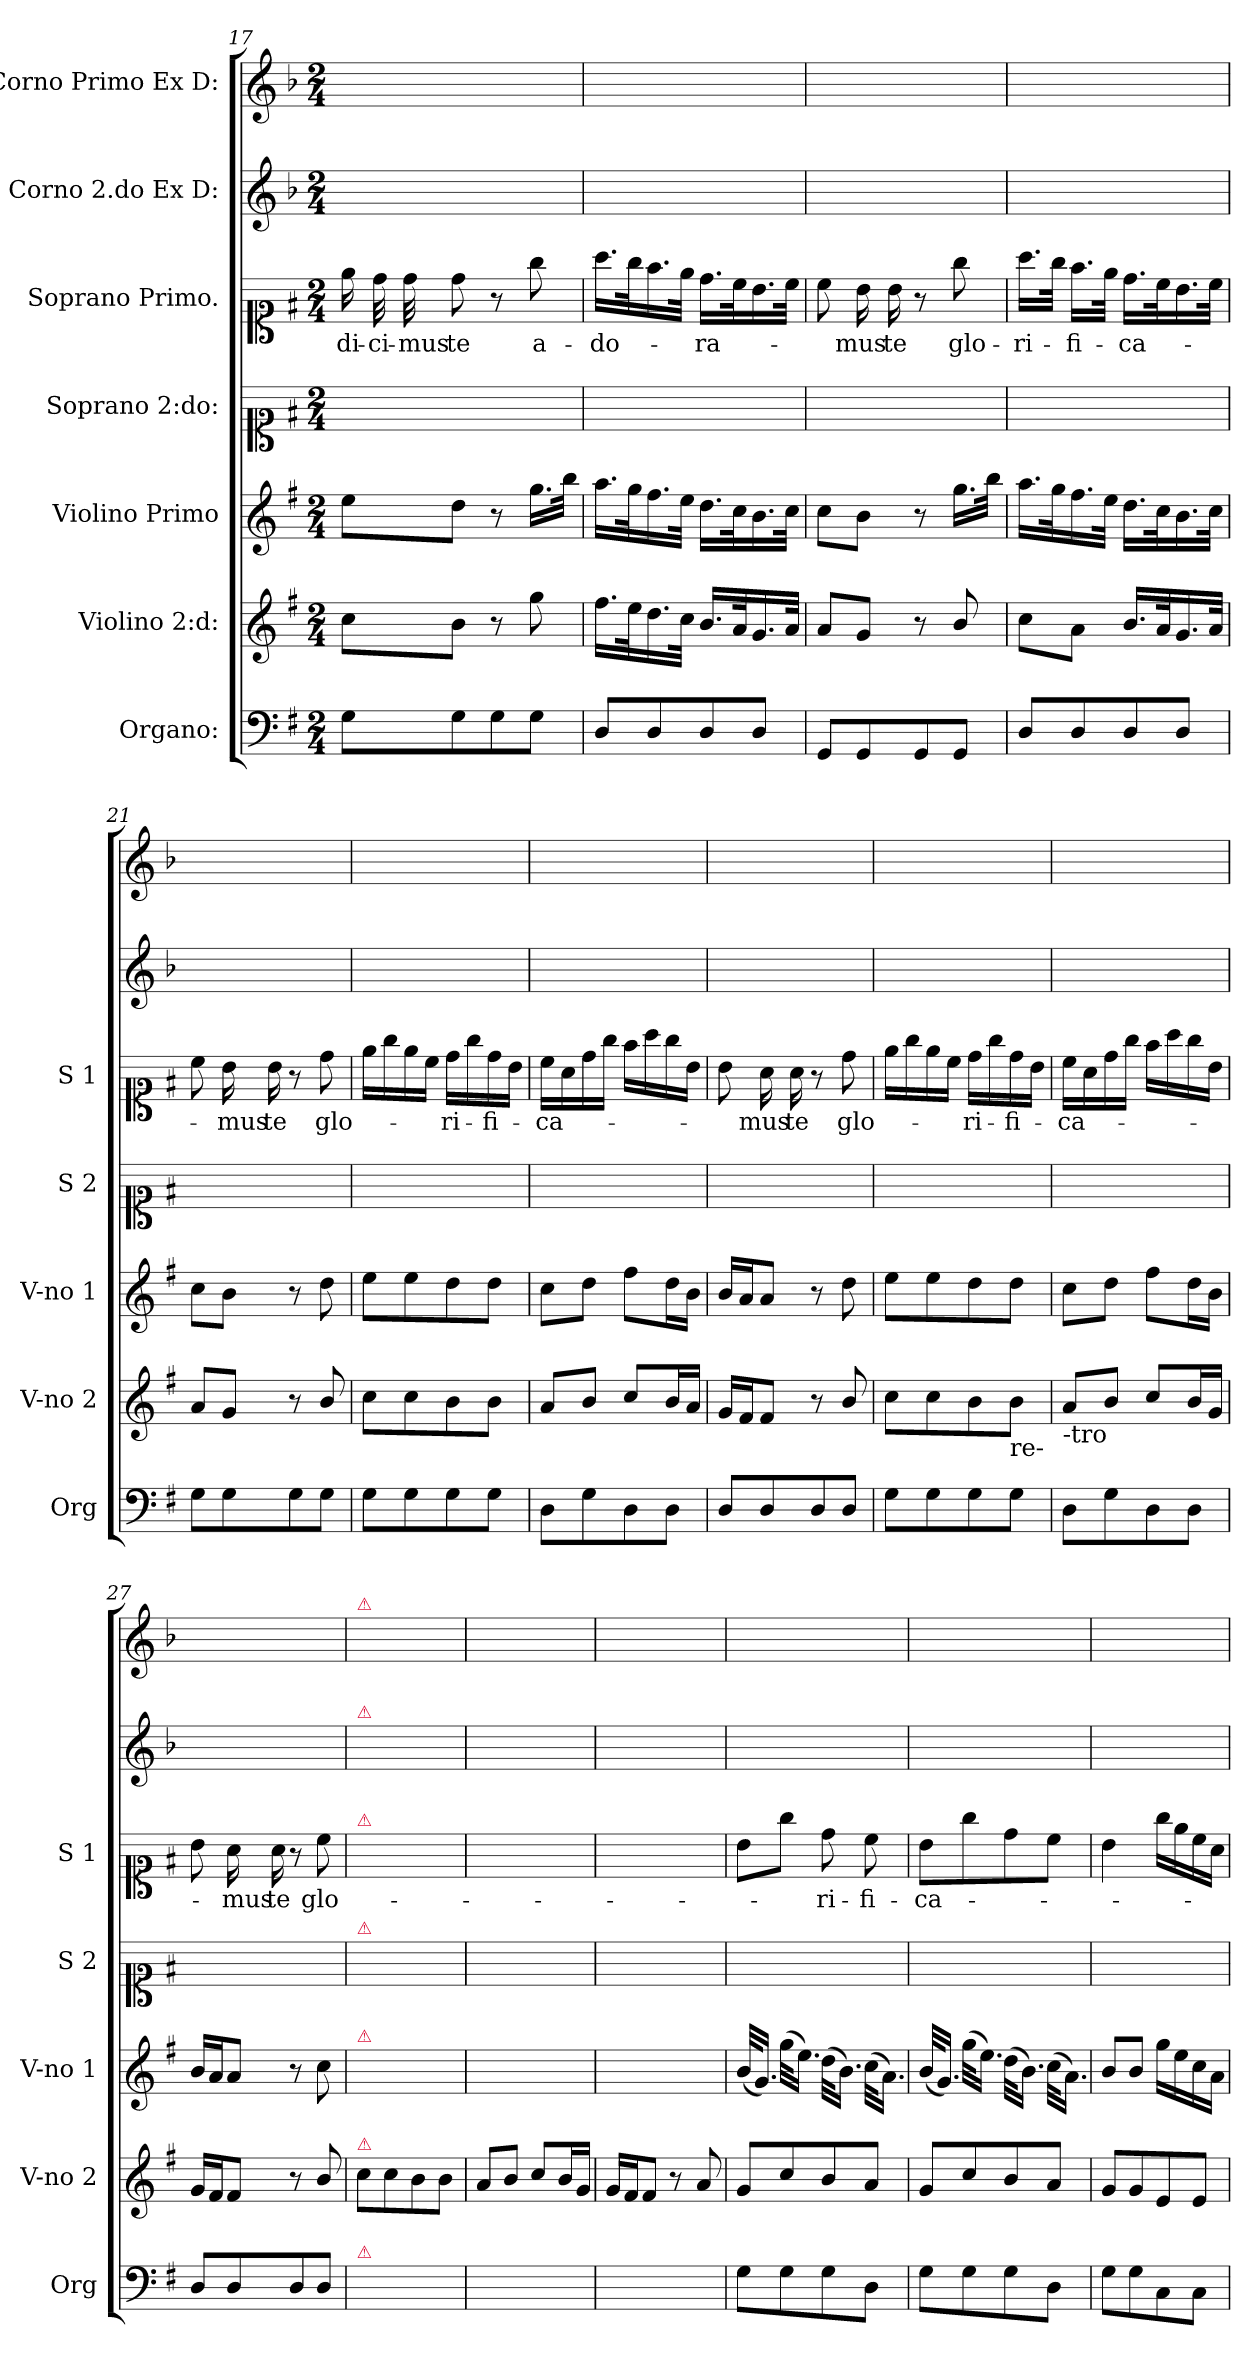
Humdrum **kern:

**kern	**kern	**kern	**kern	**kern	**text	**kern	**kern
*part7	*part6	*part5	*part4	*part3	*part3	*part2	*part1
*staff7	*staff6	*staff5	*staff4	*staff3	*staff3	*staff2	*staff1
*I"Organo:	*I"Violino 2:d:	*I"Violino Primo	*I"Soprano 2:do:	*I"Soprano Primo.	*	*I"Corno 2.do Ex D:	*I"Corno Primo Ex D:
*I'Org	*I'V-no 2	*I'V-no 1	*I'S 2	*I'S 1	*	*	*
*clefF4	*clefG2	*clefG2	*clefC1	*clefC1	*	*clefG2	*clefG2
*	*	*	*	*	*	*ITrd6c10	*ITrd6c10
*k[f#]	*k[f#]	*k[f#]	*k[f#]	*k[f#]	*	*k[f#]	*k[f#]
*M2/4	*M2/4	*M2/4	*M2/4	*M2/4	*	*M2/4	*M2/4
=17	=17	=17	=17	=17	=17	=17	=17
8G\L	8cc\L	8ee\L	2ryy	16ee\	-di-	2ryy	2ryy
.	.	.	.	32dd\	-ci-	.	.
.	.	.	.	32dd\	-mus	.	.
8G\	8b\J	8dd\J	.	8dd\	te	.	.
8G\	8r	8r	.	8r	.	.	.
8G\J	8gg\	16.gg\LL	.	8gg\	a-	.	.
.	.	32bb\JJk	.	.	.	.	.
=18	=18	=18	=18	=18	=18	=18	=18
8D/L	16.ff#\LL	16.aa\LL	2ryy	16.aa\LL	-do-	2ryy	2ryy
.	32ee\K	32gg\K	.	32gg\K	.	.	.
8D/	16.dd\	16.ff#\	.	16.ff#\	.	.	.
.	32cc\JJk	32ee\JJk	.	32ee\JJk	.	.	.
8D/	16.b/LL	16.dd\LL	.	16.dd\LL	-ra-	.	.
.	32a/K	32cc\K	.	32cc\K	.	.	.
8D/J	16.g/	16.b\	.	16.b\	.	.	.
.	32a/JJk	32cc\JJk	.	32cc\JJk	.	.	.
=19	=19	=19	=19	=19	=19	=19	=19
8GG/L	8a/L	8cc\L	2ryy	8cc\	.	2ryy	2ryy
8GG/	8g/J	8b\J	.	16b\	-mus	.	.
.	.	.	.	16b\	te	.	.
8GG/	8r	8r	.	8r	.	.	.
8GG/J	8b/	16.gg\LL	.	8gg\	glo-	.	.
.	.	32bb\JJk	.	.	.	.	.
=20	=20	=20	=20	=20	=20	=20	=20
8D/L	8cc\L	16.aa\LL	2ryy	16.aa\LL	-ri-	2ryy	2ryy
.	.	32gg\K	.	32gg\JJk	.	.	.
8D/	8a\J	16.ff#\	.	16.ff#\LL	-fi-	.	.
.	.	32ee\JJk	.	32ee\JJk	.	.	.
8D/	16.b/LL	16.dd\LL	.	16.dd\LL	-ca-	.	.
.	32a/K	32cc\K	.	32cc\K	.	.	.
8D/J	16.g/	16.b\	.	16.b\	.	.	.
.	32a/JJk	32cc\JJk	.	32cc\JJk	.	.	.
=21	=21	=21	=21	=21	=21	=21	=21
8G\L	8a/L	8cc\L	2ryy	8cc\	.	2ryy	2ryy
8G\	8g/J	8b\J	.	16b\	-mus	.	.
.	.	.	.	16b\	te	.	.
8G\	8r	8r	.	8r	.	.	.
8G\J	8b/	8dd\	.	8dd\	glo-	.	.
=22	=22	=22	=22	=22	=22	=22	=22
8G\L	8cc\L	8ee\L	2ryy	16ee\LL	.	2ryy	2ryy
.	.	.	.	16gg\	.	.	.
8G\	8cc\	8ee\	.	16ee\	.	.	.
.	.	.	.	16cc\JJ	.	.	.
8G\	8b\	8dd\	.	16dd\LL	-ri-	.	.
.	.	.	.	16gg\	.	.	.
8G\J	8b\J	8dd\J	.	16dd\	-fi-	.	.
.	.	.	.	16b\JJ	.	.	.
=23	=23	=23	=23	=23	=23	=23	=23
8D\L	8a/L	8cc\L	2ryy	16cc\LL	-ca-	2ryy	2ryy
.	.	.	.	16a\	.	.	.
8G\	8b/J	8dd\J	.	16dd\	.	.	.
.	.	.	.	16gg\JJ	.	.	.
8D\	8cc/L	8ff#\L	.	16ff#\LL	.	.	.
.	.	.	.	16aa\	.	.	.
8D\J	16b/L	16dd\L	.	16gg\	.	.	.
.	16a/JJ	16b\JJ	.	16b\JJ	.	.	.
=24	=24	=24	=24	=24	=24	=24	=24
8D/L	16g/LL	16b/LL	2ryy	8b\	.	2ryy	2ryy
.	16f#/J	16a/J	.	.	.	.	.
8D/	8f#/J	8a/J	.	16a\	-mus	.	.
.	.	.	.	16a\	te	.	.
8D/	8r	8r	.	8r	.	.	.
8D/J	8b/	8dd\	.	8dd\	glo-	.	.
=25	=25	=25	=25	=25	=25	=25	=25
8G\L	8cc\L	8ee\L	2ryy	16ee\LL	.	2ryy	2ryy
.	.	.	.	16gg\	.	.	.
8G\	8cc\	8ee\	.	16ee\	.	.	.
.	.	.	.	16cc\JJ	.	.	.
8G\	8b\	8dd\	.	16dd\LL	-ri-	.	.
.	.	.	.	16gg\	.	.	.
!	!LO:TX:b:t=re-	!	!	!	!	!	!
8G\J	8b\J	8dd\J	.	16dd\	-fi-	.	.
.	.	.	.	16b\JJ	.	.	.
=26	=26	=26	=26	=26	=26	=26	=26
!	!LO:TX:b:t=-tro	!	!	!	!	!	!
8D\L	8a/L	8cc\L	2ryy	16cc\LL	-ca-	2ryy	2ryy
.	.	.	.	16a\	.	.	.
8G\	8b/J	8dd\J	.	16dd\	.	.	.
.	.	.	.	16gg\JJ	.	.	.
8D\	8cc/L	8ff#\L	.	16ff#\LL	.	.	.
.	.	.	.	16aa\	.	.	.
8D\J	16b/L	16dd\L	.	16gg\	.	.	.
.	16g/JJ	16b\JJ	.	16b\JJ	.	.	.
=27	=27	=27	=27	=27	=27	=27	=27
8D/L	16g/LL	16b/LL	2ryy	8b\	.	2ryy	2ryy
.	16f#/J	16a/J	.	.	.	.	.
8D/	8f#/J	8a/J	.	16a\	-mus	.	.
.	.	.	.	16a\	te	.	.
8D/	8r	8r	.	8r	.	.	.
8D/J	8b/	8cc\	.	8cc\	glo-	.	.
=28	=28	=28	=28	=28	=28	=28	=28
!	!	!	!	!	!	!	!LO:TX:a:color=crimson:t=⚠
!	!	!	!	!	!	!LO:TX:a:color=crimson:t=⚠	!
!	!	!	!	!LO:TX:a:color=crimson:t=⚠	!	!	!
!	!	!	!LO:TX:a:color=crimson:t=⚠	!	!	!	!
!	!	!LO:TX:a:color=crimson:t=⚠	!	!	!	!	!
!	!LO:TX:a:color=crimson:t=⚠	!	!	!	!	!	!
!LO:TX:a:color=crimson:t=⚠	!	!	!	!	!	!	!
2ryy	8cc\L	2ryy	2ryy	2ryy	.	2ryy	2ryy
.	8cc\	.	.	.	.	.	.
.	8b\	.	.	.	.	.	.
.	8b\J	.	.	.	.	.	.
=29	=29	=29	=29	=29	=29	=29	=29
2ryy	8a/L	2ryy	2ryy	2ryy	.	2ryy	2ryy
.	8b/J	.	.	.	.	.	.
.	8cc/L	.	.	.	.	.	.
.	16b/L	.	.	.	.	.	.
.	16g/JJ	.	.	.	.	.	.
=30	=30	=30	=30	=30	=30	=30	=30
2ryy	16g/LL	2ryy	2ryy	2ryy	.	2ryy	2ryy
.	16f#/J	.	.	.	.	.	.
.	8f#/J	.	.	.	.	.	.
.	8r	.	.	.	.	.	.
.	8a/	.	.	.	.	.	.
=31	=31	=31	=31	=31	=31	=31	=31
8G\L	8g/L	(32b/KLL	2ryy	8b\L	.	2ryy	2ryy
.	.	16.g/JJ)	.	.	.	.	.
8G\	8cc/	(32gg\KLL	.	8gg\J	.	.	.
.	.	16.ee\JJ)	.	.	.	.	.
8G\	8b/	(32dd\KLL	.	8dd\	-ri-	.	.
.	.	16.b\JJ)	.	.	.	.	.
8D\J	8a/J	(32cc\KLL	.	8cc\	-fi-	.	.
.	.	16.a\JJ)	.	.	.	.	.
=32	=32	=32	=32	=32	=32	=32	=32
8G\L	8g/L	(32b/KLL	2ryy	8b\L	-ca-	2ryy	2ryy
.	.	16.g/JJ)	.	.	.	.	.
8G\	8cc/	(32gg\KLL	.	8gg\	.	.	.
.	.	16.ee\JJ)	.	.	.	.	.
8G\	8b/	(32dd\KLL	.	8dd\	.	.	.
.	.	16.b\JJ)	.	.	.	.	.
8D\J	8a/J	(32cc\KLL	.	8cc\J	.	.	.
.	.	16.a\JJ)	.	.	.	.	.
=33	=33	=33	=33	=33	=33	=33	=33
8G\L	8g/L	8b/L	2ryy	4b\	.	2ryy	2ryy
8G\	8g/	8b/J	.	.	.	.	.
8C\	8e/	16gg\LL	.	16gg\LL	.	.	.
.	.	16ee\	.	16ee\	.	.	.
8C\J	8e/J	16cc\	.	16cc\	.	.	.
.	.	16a\JJ	.	16a\JJ	.	.	.
=	=	=	=	=	=	=	=
*-	*-	*-	*-	*-	*-	*-	*-
